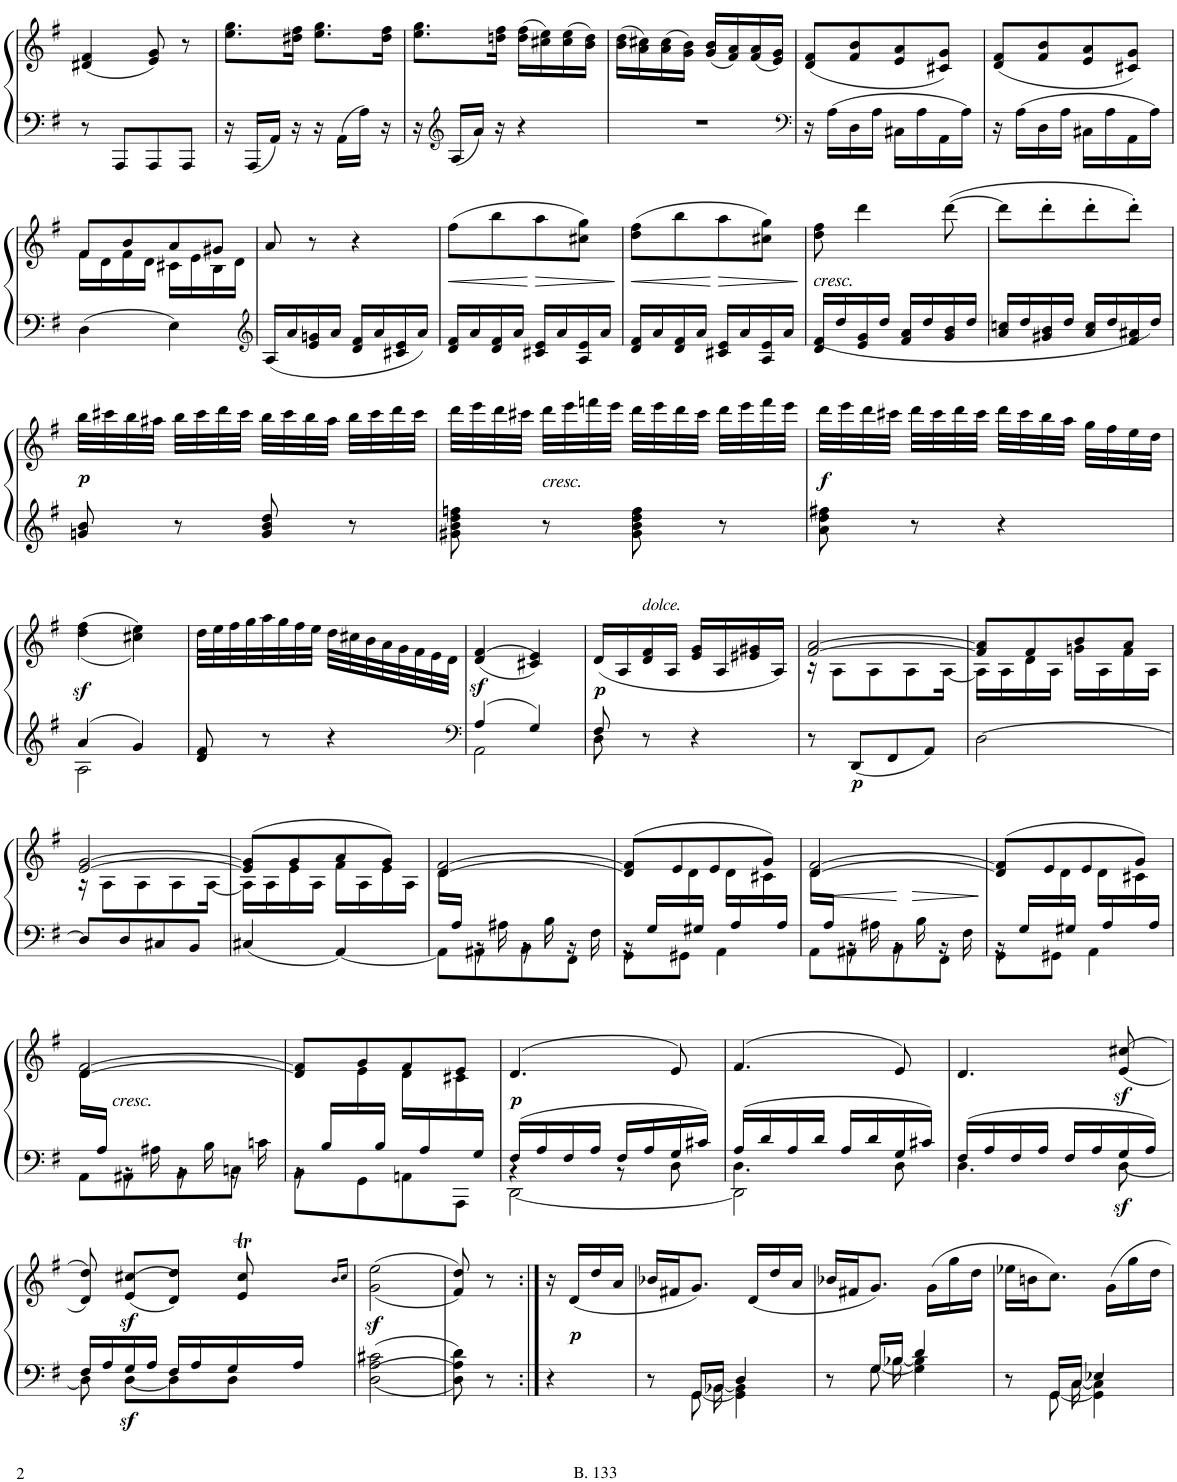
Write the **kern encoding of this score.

**kern	**kern	**dynam
*part1	*part1	*part1
*staff2	*staff1	*staff1/2
*I"Piano	*	*
*I'Pno.	*	*
!!LO:PB:g=z
*clefF4	*clefG2	*
*k[f#]	*k[f#]	*
*M2/4	*M2/4	*
=29	=29	=29
8r	(4d#X/ 4f#/	.
8AAA/L	.	.
8AAA/	8e/ 8g/)	.
8AAA/J	8r	.
=30	=30	=30
16r	8.ee\ 8.gg\L	.
16AAA/LL	.	.
16AA/JJ	.	.
16r	16dd#X\ 16ff#\Jk	.
16r	8.ee\ 8.gg\L	.
16AA\LL	.	.
16A\JJ	.	.
16r	16dd#\ 16ff#\Jk	.
=31	=31	=31
16r	8.ee\ 8.gg\L	.
*clefG2	*	*
16A/LL	.	.
16a/JJ	.	.
16r	16ddn\ 16ff#\Jk	.
4r	(16dd\ 16ff#\LL	.
.	16cc#X\ 16ee\)	.
.	(16cc#\ 16ee\	.
.	16b\ 16dd\JJ)	.
=32	=32	=32
2r	(16b\ 16dd\LL	.
.	16a\ 16cc#X\)	.
.	(16a\ 16cc#\	.
.	16g\ 16b\JJ)	.
.	(16g/ 16b/LL	.
.	16f#/ 16a/)	.
.	(16f#/ 16a/	.
.	16e/ 16g/JJ)	.
=33	=33	=33
*clefF4	*	*
16r	(8d/ 8f#/L	.
16A\LL	.	.
16D\	8f#/ 8b/	.
16A\JJ	.	.
16C#X\LL	8e/ 8a/	.
16A\	.	.
16AA\	8c#X/ 8g/J)	.
16A\JJ	.	.
=34	=34	=34
16r	(8d/ 8f#/L	.
16A\LL	.	.
16D\	8f#/ 8b/	.
16A\JJ	.	.
16C#X\LL	8e/ 8a/	.
16A\	.	.
16AA\	8c#X/ 8g/J)	.
16A\JJ	.	.
!!LO:LB:g=z
=35	=35	=35
*	*^	*
4D\	8f#/L	16f#\LL	.
.	.	16d\	.
.	8b/	16f#\	.
.	.	16d\JJ	.
4E\	8a/	16c#X\LL	.
.	.	16e\	.
.	8g#X/J	16B\	.
.	.	16d\JJ	.
*	*v	*v	*
=36	=36	=36
*clefG2	*	*
16A/LL	8a/	.
16a/	.	.
16e/ 16gn/	8r	.
16a/JJ	.	.
16d/ 16f#/LL	4r	.
16a/	.	.
16c#X/ 16e/	.	.
16a/JJ	.	.
=37	=37	=37
!	!	!LO:HP:b
16d/ 16f#/LL	(8ff#\L	<
16a/	.	.
16d/ 16f#/	8bb\	.
16a/JJ	.	.
!	!	!LO:HP:n=1:b
16c#X/ 16e/LL	8aa\	[ >
16a/	.	.
16A/ 16e/	8cc#X\ 8gg\J)	.
16a/JJ	.	.
.	.	]
=38	=38	=38
!	!	!LO:HP:b
16d/ 16f#/LL	(8dd\ 8ff#\L	<
16a/	.	.
16d/ 16f#/	8bb\	.
16a/JJ	.	.
!	!	!LO:HP:n=1:b
16c#X/ 16e/LL	8aa\	[ >
16a/	.	.
16A/ 16e/	8cc#X\ 8gg\J)	.
16a/JJ	.	.
.	.	]
=39	=39	=39
!	!LO:TX:b:i:t=cresc.	!
16d/ 16f#/LL	8dd\ 8ff#\	.
16dd/	.	.
16e/ 16g/	4ddd\	.
16dd/JJ	.	.
16f#/ 16a/LL	.	.
16dd/	.	.
16g/ 16b/	([8ddd\	.
16dd/JJ	.	.
=40	=40	=40
16a/ 16ccn/LL	8ddd\L]	.
16dd/	.	.
16g#X/ 16b/	8ddd'\	.
16dd/JJ	.	.
16a/ 16cc/LL	8ddd'\	.
16dd/	.	.
16f#/ 16a#X/	8ddd'\J)	.
16dd/JJ	.	.
!!LO:LB:g=z
=41	=41	=41
!	!	!LO:DY:b
8gn/ 8b/	32bb\LLL	p
.	32ccc#X\	.
.	32bb\	.
.	32aa#X\JJJ	.
8r	32bb\LLL	.
.	32ccc#\	.
.	32ddd\	.
.	32ccc#\JJJ	.
8g/ 8b/ 8dd/	32bb\LLL	.
.	32ccc#\	.
.	32bb\	.
.	32aa#\JJJ	.
8r	32bb\LLL	.
.	32ccc#\	.
.	32ddd\	.
.	32ccc#\JJJ	.
=42	=42	=42
8g#X\ 8b\ 8dd\ 8ffn\	32ddd\LLL	.
.	32eee\	.
.	32ddd\	.
.	32ccc#X\JJJ	.
!	!LO:TX:b:i:t=cresc.	!
8r	32ddd\LLL	.
.	32eee\	.
.	32fffn\	.
.	32eee\JJJ	.
8g#\ 8b\ 8dd\ 8ff\	32ddd\LLL	.
.	32eee\	.
.	32ddd\	.
.	32ccc#\JJJ	.
8r	32ddd\LLL	.
.	32eee\	.
.	32fff\	.
.	32eee\JJJ	.
=43	=43	=43
!	!	!LO:DY:b
8a\ 8dd\ 8ff#X\	32ddd\LLL	f
.	32eee\	.
.	32ddd\	.
.	32ccc#X\JJJ	.
8r	32ddd\LLL	.
.	32ccc#\	.
.	32ddd\	.
.	32ccc#\JJJ	.
4r	32ddd\LLL	.
.	32ccc#\	.
.	32bb\	.
.	32aa\JJJ	.
.	32gg\LLL	.
.	32ff#\	.
.	32ee\	.
.	32dd\JJJ	.
!!LO:LB:g=z
=44	=44	=44
*^	*	*
4a/	2A\	(<(4dd\z< 4ff#\z<	.
4g/	.	4cc#X\ 4ee\))	.
*v	*v	*	*
=45	=45	=45
8d/ 8f#/	32dd\LLL	.
.	32ee\	.
.	32ff#\	.
.	32gg\	.
8r	32aa\	.
.	32gg\	.
.	32ff#\	.
.	32ee\JJJ	.
4r	32dd\LLL	.
.	32cc#X\	.
.	32b\	.
.	32a\	.
.	32g\	.
.	32f#\	.
.	32e\	.
.	32d\JJJ	.
=46	=46	=46
*clefF4	*	*
*^	*	*
4A/	2AA\	(>(4d/z< 4f#/z<	.
4G/	.	4c#X/Z 4e/Z))	.
=47	=47	=47	=47
!	!	!	!LO:DY:b
8F#/	8D\	(16d/LL	p
.	.	16A/	.
!	!	!LO:TX:a:i:t=dolce.	!
8r	4.ryy	16d/ 16f#/	.
.	.	16A/JJ	.
4r	.	16e/ 16g/LL	.
.	.	16A/	.
.	.	16e#X/ 16g#X/	.
.	.	16A/JJ)	.
*v	*v	*	*
=48	=48	=48
*	*^	*
8r	[2f#/ [2a/	16r	.
.	.	8A\L	.
!	!	!	!LO:DY:b=2
8DD/L	.	.	p
.	.	8A\	.
8FF#/	.	.	.
.	.	8A\	.
8AA/J	.	.	.
.	.	[16A\Jk	.
=49	=49	=49	=49
[2D\	8f#/] 8a/]L	16A\LL]	.
.	.	16A\	.
.	8f#/	16d\	.
.	.	16A\JJ	.
.	8b/	16gn\LL	.
.	.	16A\	.
.	8a/J	16f#\	.
.	.	16A\JJ	.
!!LO:LB:g=z	!!
=50	=50	=50	=50
8D/L]	[2e/ [2g/	16r	.
.	.	8A\L	.
8D/	.	.	.
.	.	8A\	.
8C#X/	.	.	.
.	.	8A\	.
8BB/J	.	.	.
.	.	[16A\Jk	.
=51	=51	=51	=51
4C#X/	(8e/] 8g/]L	16A\LL]	.
.	.	16A\	.
.	8g/	16e\	.
.	.	16A\JJ	.
[<4AA/	8a/	16f#\LL	.
.	.	16A\	.
.	8g/J)	16e\	.
.	.	16A\JJ	.
=52	=52	=52	=52
*^	*	*	*
16ryy	8AA\L]	[2d/ [2f#/	16d\LL	.
16A/JJ	.	.	16ryy	.
16ryy	8AA#X\	.	16r	.
16A#X\	.	.	16ryy	.
16ryy	8BB\	.	16r	.
16B\	.	.	16ryy	.
16ryy	8FF#\J	.	16r	.
16F#\	.	.	16ryy	.
=53	=53	=53	=53	=53
16ryy	8GG\L	(8d/] 8f#/]L	16r	.
16G/LL	.	.	16ryy	.
16ryy	8GG#X\J	8e/	16d\	.
16G#X/JJ	.	.	16ryy	.
16ryy	4AA\	8e/	16d\LL	.
16A/	.	.	16ryy	.
16ryy	.	8g/J)	16c#X\	.
16A/JJ	.	.	16ryy	.
=54	=54	=54	=54	=54
16ryy	8AA\L	[2d/ [2f#/	16d\LL	.
16A/JJ	.	.	16ryy	.
16ryy	8AA#X\	.	16r	.
16A#X\	.	.	16ryy	.
16ryy	8BB\	.	16r	.
16B\	.	.	16ryy	.
16ryy	8FF#\J	.	16r	.
16F#\	.	.	16ryy	.
=55	=55	=55	=55	=55
16ryy	8GG\L	(8d/] 8f#/]L	16r	.
16G/LL	.	.	16ryy	.
16ryy	8GG#X\J	8e/	16d\	.
16G#X/JJ	.	.	16ryy	.
16ryy	4AA\	8e/	16d\LL	.
16A/	.	.	16ryy	.
16ryy	.	8g/J)	16c#X\	.
16A/JJ	.	.	16ryy	.
!!LO:LB:g=z	!!
=56	=56	=56	=56	=56
16ryy	8AA\L	[2d/ [2f#/	16d\LL	.
16A/JJ	.	.	16ryy	.
!	!	!	!LO:TX:b:i:t=cresc.	!
16ryy	8AA#X\	.	16r	.
16A#X\	.	.	16ryy	.
16ryy	8BB\	.	16r	.
16B\	.	.	16ryy	.
16ryy	8Cn\J	.	16r	.
16cn\	.	.	16ryy	.
=57	=57	=57	=57	=57
16ryy	8BB\L	8d/] 8f#/]L	16r	.
16B/LL	.	.	16ryy	.
16ryy	8GG\	8g/	16e\	.
16B/JJ	.	.	16ryy	.
16ryy	8AAn\	8f#/	16d\LL	.
16A/	.	.	16ryy	.
16ryy	8AAA\J	8e/J	16c#X\	.
16G/JJ	.	.	16ryy	.
=58	=58	=58	=58	=58
*	*^	*	*	*
!	!	!	!	!	!LO:DY:b
*	*	*	*v	*v	*
16F#/LL	4r	[2DD\	(>4.d/	p
16A/	.	.	.	.
16F#/	.	.	.	.
16A/JJ	.	.	.	.
16F#/LL	8r	.	.	.
16A/	.	.	.	.
16G/	8D\	.	8e/)	.
16c#X/JJ	.	.	.	.
=59	=59	=59	=59	=59
16A/LL	4.D\	2DD\]	(>4.f#/	.
16d/	.	.	.	.
16A/	.	.	.	.
16d/JJ	.	.	.	.
16A/LL	.	.	.	.
16d/	.	.	.	.
16G/	8D\	.	8e/)	.
16c#X/JJ	.	.	.	.
*	*v	*v	*	*
=60	=60	=60	=60
16F#/LL	4.D\	4.d/	.
16A/	.	.	.
16F#/	.	.	.
16A/JJ	.	.	.
16F#/LL	.	.	.
16A/	.	.	.
!	!	!	!LO:DY:b=2
16G/	[8D\	((>8e/z< 8cc#X/z<	sf
16A/JJ	.	.	.
!!LO:LB:g=z
=61	=61	=61	=61
*	*	*^	*
16F#/LL	8D\]	8d/ 8dd/))	4.ryy	.
16A/	.	.	.	.
!	!	!	!	!LO:DY:b=2
!	!	!	!	!LO:DY:n=1:b
16G/	[8D\L	((>8e/ 8cc#X/L	.	sf sf
16A/JJ	.	.	.	.
16F#/LL	8D\]	8d/ 8dd/J))	.	.
16A/	.	.	.	.
*	*	*	*Xbrackettup	*
16G/	8D\J	8e/T 8cc#/T	40cc#!LLL	.
.	.	.	40dd!	.
.	.	.	40cc#!	.
16A/JJ	.	.	.	.
.	.	.	40b!	.
.	.	.	40cc#!JJJ	.
*v	*v	*	*	*
*	*v	*v	*
.	16qb/LL	.
.	16qcc#/JJ	.
=62	=62	=62
2D\ 2A\ 2c#X\	((<2g\z< 2ee\z<	.
=63	=63	=63
8D\ 8A\ 8d\	8f#/ 8dd/))	.
8r	8r	.
=64:|!	=64:|!	=64:|!
4r	16r	.
!	!	!LO:DY:b
.	(<16d/LL	p
.	16dd/	.
.	16a/JJ	.
=65	=65	=65
*^	*	*
*	*^	*	*
8r	8ryy	8.ryy	16b-X/LL	.
.	.	.	16f#X/J	.
16GG/LL	[8GG\	.	8.g/J)	.
16BB-X/JJ	.	[16BB-\	.	.
4D/	4GG\] 4BB-\]	4ryy	.	.
.	.	.	(16d/LL	.
.	.	.	16dd/	.
.	.	.	16a/JJ	.
=66	=66	=66	=66	=66
8r	8ryy	8.ryy	16b-X/LL	.
.	.	.	16f#X/J	.
16G/LL	[8G\	.	8.g/J)	.
16B-X/JJ	.	[16B-\	.	.
4d/	4G\] 4B-\]	4ryy	.	.
.	.	.	(16g\LL	.
.	.	.	16gg\	.
.	.	.	16dd\JJ	.
=67	=67	=67	=67	=67
8r	8ryy	8.ryy	16ee-X\LL	.
.	.	.	16bn\J	.
16GG/LL	[8GG\	.	8.cc\J)	.
16C/JJ	.	[16C\	.	.
4E-X/	4GG\] 4C\]	4ryy	.	.
.	.	.	16g\LL	.
.	.	.	16gg\	.
.	.	.	16dd\JJ	.
*v	*v	*v	*	*
=	=	=
*-	*-	*-
